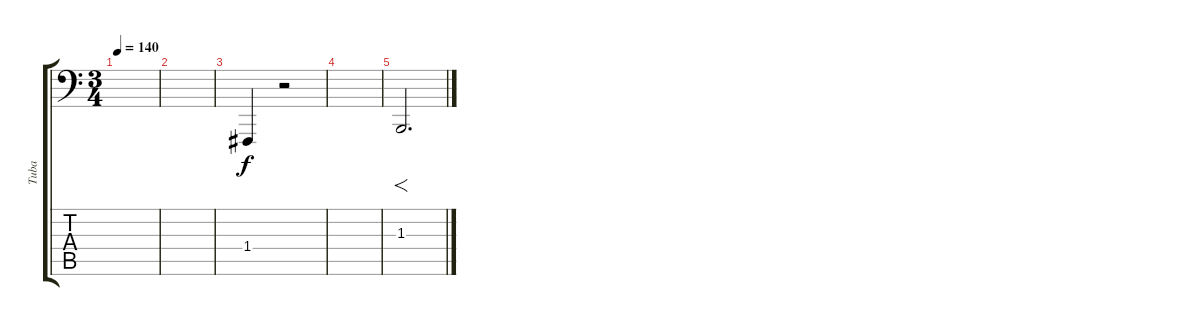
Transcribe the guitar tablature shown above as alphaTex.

\track ("Tuba" "Tuba") {instrument tuba}
\staff {score tabs}
\tuning (Ab2 Eb2 Bb1 F1 C1 F0) {hide}
\ts (3 4)
\tempo 140
\clef f4
\ks c
|
|
1.4.4 r.2 |
|
1.3.2{f d}
